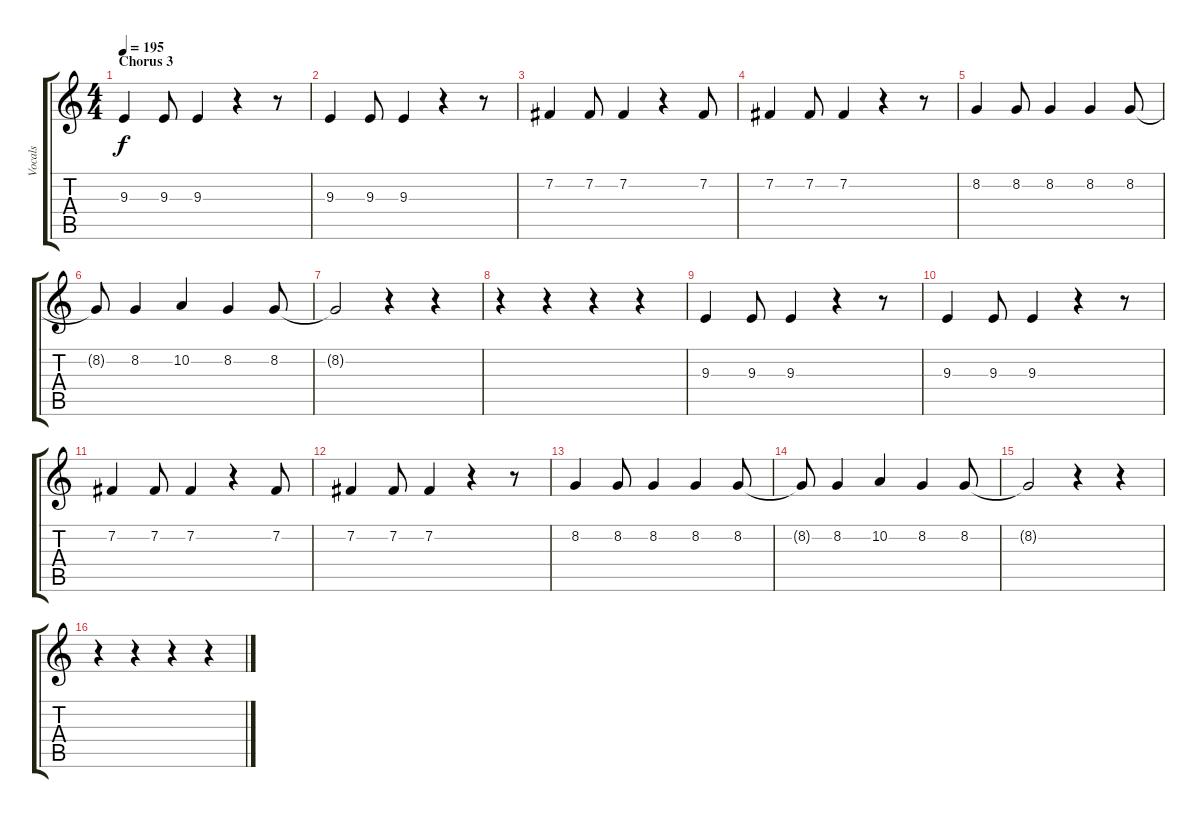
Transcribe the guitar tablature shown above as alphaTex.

\track ("Vocals" "Vocals") {instrument frenchhorn}
\staff {score tabs}
\tuning (E4 B3 G3 D3 A2 E2) {hide}
\ts (4 4)
\section ("" "Chorus 3")
\tempo 195
\clef g2
\ks c
9.3.4{dy f} 9.3.8 9.3.4 r.4 r.8 |
9.3.4 9.3.8 9.3.4 r.4 r.8 |
7.2.4 7.2.8 7.2.4 r.4 7.2.8 |
7.2.4 7.2.8 7.2.4 r.4 r.8 |
8.2.4 8.2.8 8.2.4 8.2.4 8.2.8 |
8.2{t}.8 8.2.4 10.2.4 8.2.4 8.2.8 |
8.2{t}.2 r.4 r.4 |
r.4 r.4 r.4 r.4 |
9.3.4 9.3.8 9.3.4 r.4 r.8 |
9.3.4 9.3.8 9.3.4 r.4 r.8 |
7.2.4 7.2.8 7.2.4 r.4 7.2.8 |
7.2.4 7.2.8 7.2.4 r.4 r.8 |
8.2.4 8.2.8 8.2.4 8.2.4 8.2.8 |
8.2{t}.8 8.2.4 10.2.4 8.2.4 8.2.8 |
8.2{t}.2 r.4 r.4 |
r.4 r.4 r.4 r.4
